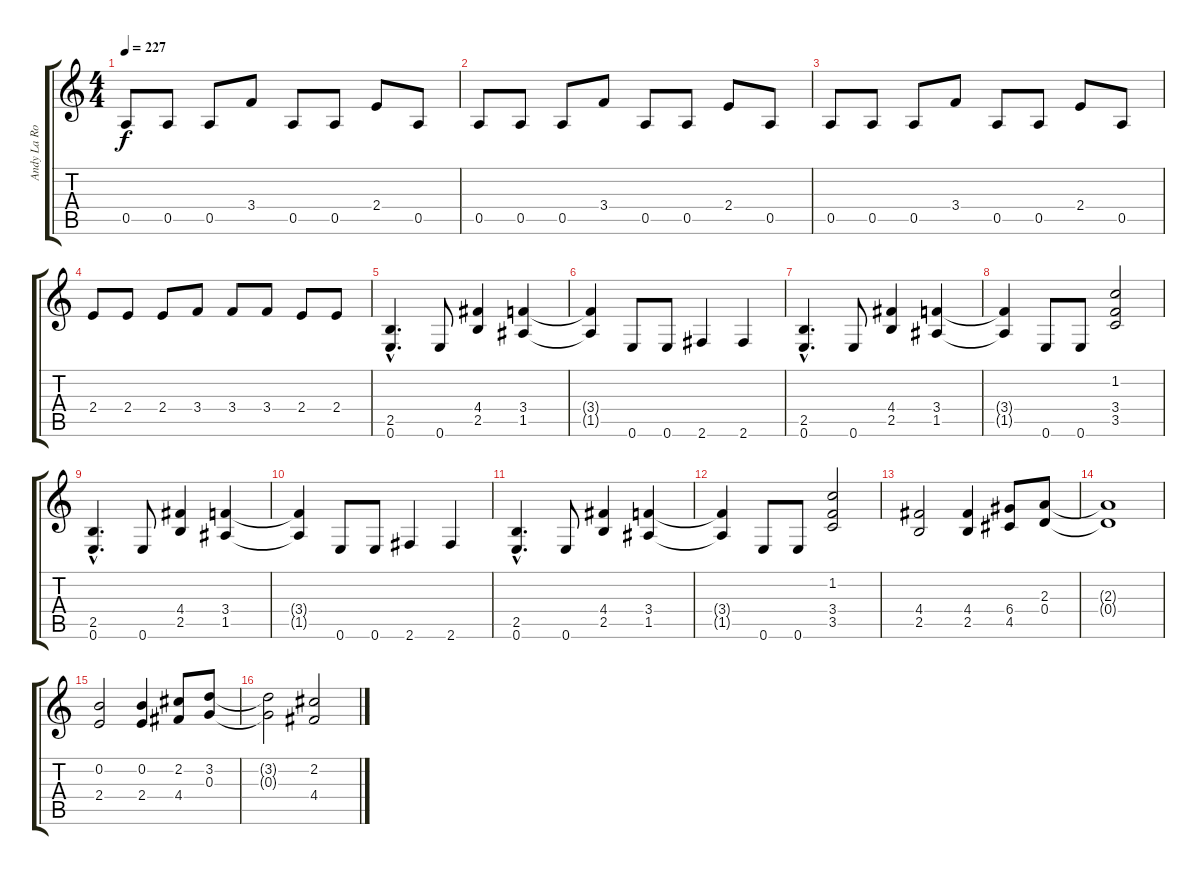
\track ("Andy La Rocque" "Andy La Ro") {instrument distortionguitar}
\staff {score tabs}
\tuning (E4 B3 G3 D3 A2 E2) {hide}
\ts (4 4)
\tempo 227
\clef g2
\ks c
0.5.8{dy f} 0.5.8 0.5.8 3.4.8 0.5.8 0.5.8 2.4.8 0.5.8 |
0.5.8 0.5.8 0.5.8 3.4.8 0.5.8 0.5.8 2.4.8 0.5.8 |
0.5.8 0.5.8 0.5.8 3.4.8 0.5.8 0.5.8 2.4.8 0.5.8 |
2.4.8 2.4.8 2.4.8 3.4.8 3.4.8 3.4.8 2.4.8 2.4.8 |
(2.5{hac} 0.6{hac}).4{d} 0.6.8 (4.4 2.5).4 (3.4 1.5).4 |
(3.4{t} 1.5{t}).4 0.6.8 0.6.8 2.6.4 2.6.4 |
(2.5{hac} 0.6{hac}).4{d} 0.6.8 (4.4 2.5).4 (3.4 1.5).4 |
(3.4{t} 1.5{t}).4 0.6.8 0.6.8 (1.2 3.4 3.5).2 |
(2.5{hac} 0.6{hac}).4{d} 0.6.8 (4.4 2.5).4 (3.4 1.5).4 |
(3.4{t} 1.5{t}).4 0.6.8 0.6.8 2.6.4 2.6.4 |
(2.5{hac} 0.6{hac}).4{d} 0.6.8 (4.4 2.5).4 (3.4 1.5).4 |
(3.4{t} 1.5{t}).4 0.6.8 0.6.8 (1.2 3.4 3.5).2 |
(4.4 2.5).2 (4.4 2.5).4 (6.4 4.5).8 (2.3 0.4).8 |
(2.3{t} 0.4{t}).1 |
(0.2 2.4).2 (0.2 2.4).4 (2.2 4.4).8 (3.2 0.3).8 |
(3.2{t} 0.3{t}).2 (2.2 4.4).2
